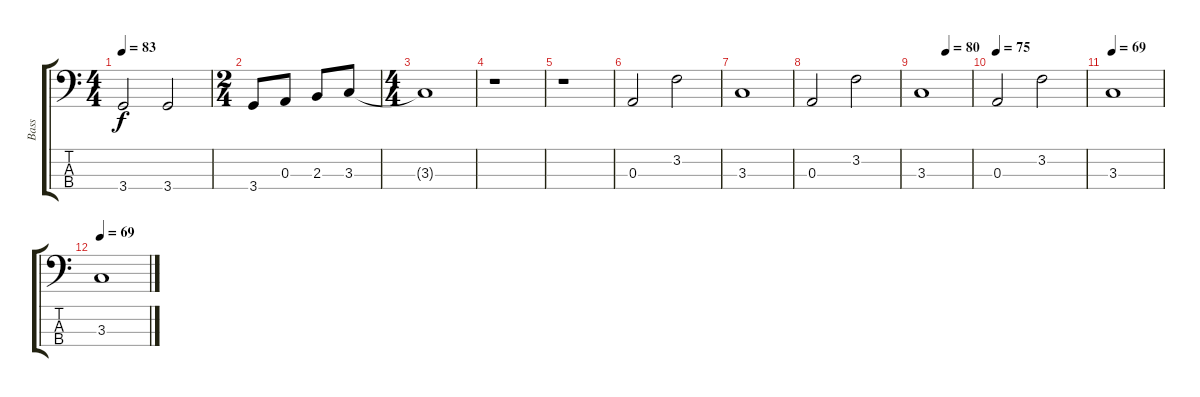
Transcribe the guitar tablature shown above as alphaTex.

\track ("Bass" "Bass") {instrument electricbassfinger}
\staff {score tabs}
\tuning (G2 D2 A1 E1) {hide}
\ts (4 4)
\tempo 83
\clef f4
\ks c
3.4.2{dy f} 3.4.2 |
\ts (2 4)
3.4.8 0.3.8 2.3.8 3.3.8 |
\ts (4 4)
3.3{t}.1 |
r.1 |
r.1 |
0.3.2 3.2.2 |
3.3.1 |
0.3.2 3.2.2 |
\tempo (80 0.5)
3.3.1 |
\tempo 75
0.3.2 3.2.2 |
\tempo 69
3.3.1 |
\tempo 69
3.3.1
